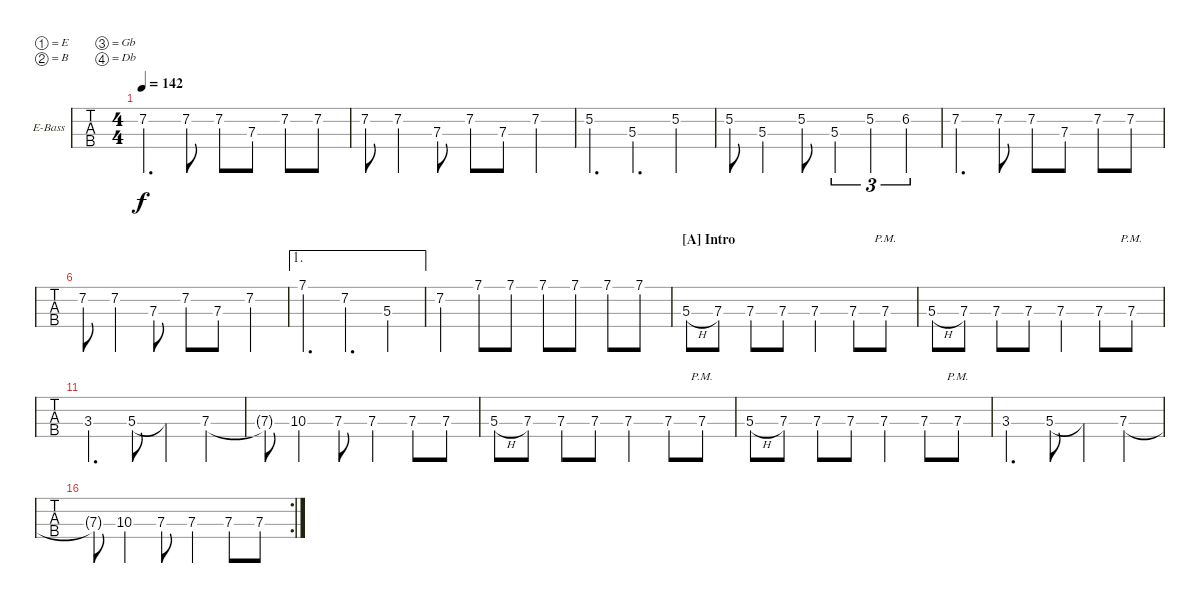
\bracketExtendMode nobrackets
\firstSystemTrackNameOrientation horizontal
\otherSystemsTrackNameOrientation horizontal
\defaultBarNumberDisplay FirstOfSystem
\track ("Bass" "E-Bass") {instrument electricbassfinger}
\staff {tabs}
\tuning (E2 B1 Gb1 Db1)
\ts (4 4)
\tempo 142
\clef f4
\scale
0.333333
\ks c
7.2.4{d dy f} 7.2.8 7.2.8 7.3.8 7.2.8 7.2.8 |
\scale
0.333333 7.2.8 7.2.4 7.3.8 7.2.8 7.3.8 7.2.4 |
\scale
0.333333 5.2.4{d} 5.3.4{d} 5.2.4 |
\scale
0.333333 5.2.8 5.3.4 5.2.8 5.3.4{tu (3 2)} 5.2.4{tu (3 2)} 6.2.4{tu (3 2)} |
\scale
0.333333 7.2.4{d} 7.2.8 7.2.8 7.3.8 7.2.8 7.2.8 |
\scale
0.333333 7.2.8 7.2.4 7.3.8 7.2.8 7.3.8 7.2.4 |
\ae 1
\scale
0.333333 7.1.4{d} 7.2.4{d} 5.3.4 |
\scale
0.333333 7.2.4 7.1.8 7.1.8 7.1.8 7.1.8 7.1.8 7.1.8 |
\section ("A" "Intro")
\scale
0.333333 5.3{h}.8 7.3.8 7.3.8 7.3.8 7.3.4 7.3.8 7.3{pm}.8 |
\scale
0.333333 5.3{h}.8 7.3.8 7.3.8 7.3.8 7.3.4 7.3.8 7.3{pm}.8 |
\scale
0.333333 3.3.4{d} 5.3.8 5.3{t}.4 7.3.4 |
\scale
0.333333 7.3{t}.8 10.3.4 7.3.8 7.3.4 7.3.8 7.3.8 |
\scale
0.333333 5.3{h}.8 7.3.8 7.3.8 7.3.8 7.3.4 7.3.8 7.3{pm}.8 |
\scale
0.333333 5.3{h}.8 7.3.8 7.3.8 7.3.8 7.3.4 7.3.8 7.3{pm}.8 |
\scale
0.333333 3.3.4{d} 5.3.8 5.3{t}.4 7.3.4 |
\rc 2
\scale
0.333333 7.3{t}.8 10.3.4 7.3.8 7.3.4 7.3.8 7.3.8
